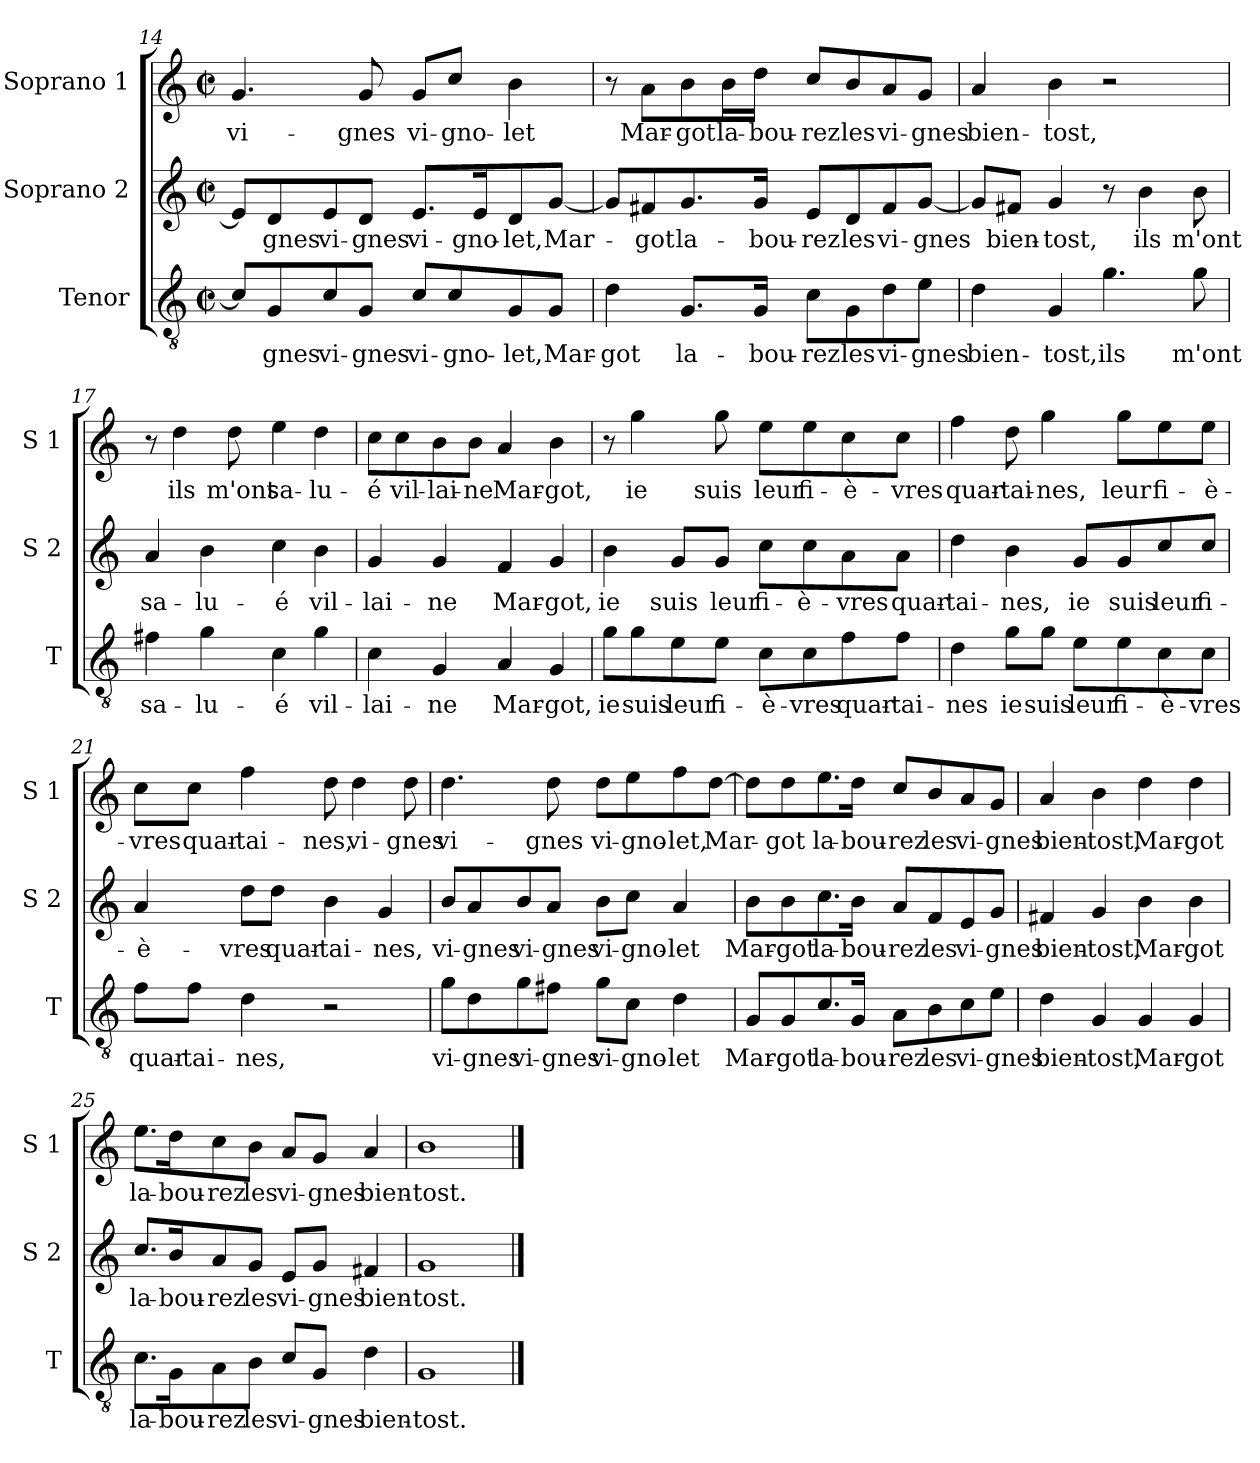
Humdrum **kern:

**kern	**text	**kern	**text	**kern	**text
*part3	*part3	*part2	*part2	*part1	*part1
*staff3	*staff3	*staff2	*staff2	*staff1	*staff1
*I"Tenor	*	*I"Soprano 2	*	*I"Soprano 1	*
*I'T	*	*I'S 2	*	*I'S 1	*
*clefGv2	*	*clefG2	*	*clefG2	*
*k[]	*	*k[]	*	*k[]	*
*C:	*	*C:	*	*C:	*
*M2/2	*	*M2/2	*	*M2/2	*
*met(c|)	*	*met(c|)	*	*met(c|)	*
=14	=14	=14	=14	=14	=14
!	!	!	!	!	!LO:LY:b
8c/L]	.	8e/L]	.	4.g/	vi-
!	!LO:LY:b	!	!LO:LY:b	!	!
8G/	-gnes	8d/	-gnes	.	.
!	!LO:LY:b	!	!LO:LY:b	!	!
8c/	vi-	8e/	vi-	.	.
!	!LO:LY:b	!	!LO:LY:b	!	!LO:LY:b
8G/J	-gnes	8d/J	-gnes	8g/	-gnes
!	!LO:LY:b	!	!LO:LY:b	!	!LO:LY:b
8c/L	vi-	8.e/L	vi-	8g/L	vi-
!	!LO:LY:b	!	!	!	!LO:LY:b
8c/	-gno-	.	.	8cc/J	-gno-
!	!	!	!LO:LY:b	!	!
.	.	16e/K	-gno-	.	.
!	!LO:LY:b	!	!LO:LY:b	!	!LO:LY:b
8G/	-let,	8d/	-let,	4b\	-let
!	!LO:LY:b	!	!LO:LY:b	!	!
8G/J	Mar-	[8g/J	Mar-	.	.
!!LO:LB:g=z
=15	=15	=15	=15	=15	=15
!	!LO:LY:b	!	!	!	!
4d\	-got	8g/L]	.	8r	.
!	!	!	!LO:LY:b	!	!LO:LY:b
.	.	8f#X/	-got	8a\L	Mar-
!	!LO:LY:b	!	!LO:LY:b	!	!LO:LY:b
8.G/L	la-	8.g/	la-	8b\	-got
!	!	!	!	!	!LO:LY:b
.	.	.	.	16b\L	la-
!	!LO:LY:b	!	!LO:LY:b	!	!LO:LY:b
16G/Jk	-bou-	16g/Jk	-bou-	16dd\JJ	-bou-
!	!LO:LY:b	!	!LO:LY:b	!	!LO:LY:b
8c\L	-rez	8e/L	-rez	8cc/L	-rez
!	!LO:LY:b	!	!LO:LY:b	!	!LO:LY:b
8G\	les	8d/	les	8b/	les
!	!LO:LY:b	!	!LO:LY:b	!	!LO:LY:b
8d\	vi-	8f#/	vi-	8a/	vi-
!	!LO:LY:b	!	!LO:LY:b	!	!LO:LY:b
8e\J	-gnes	[8g/J	-gnes	8g/J	-gnes
=16	=16	=16	=16	=16	=16
!	!LO:LY:b	!	!	!	!LO:LY:b
4d\	bien-	8g/L]	.	4a/	bien-
!	!	!	!LO:LY:b	!	!
.	.	8f#X/J	bien-	.	.
!	!LO:LY:b	!	!LO:LY:b	!	!LO:LY:b
4G/	-tost,	4g/	-tost,	4b\	-tost,
!	!LO:LY:b	!	!	!	!
4.g\	ils	8r	.	2r	.
!	!	!	!LO:LY:b	!	!
.	.	4b\	ils	.	.
!	!LO:LY:b	!	!LO:LY:b	!	!
8g\	m'ont	8b\	m'ont	.	.
=17	=17	=17	=17	=17	=17
!	!LO:LY:b	!	!LO:LY:b	!	!
4f#X\	sa-	4a/	sa-	8r	.
!	!	!	!	!	!LO:LY:b
.	.	.	.	4dd\	ils
!	!LO:LY:b	!	!LO:LY:b	!	!
4g\	-lu-	4b\	-lu-	.	.
!	!	!	!	!	!LO:LY:b
.	.	.	.	8dd\	m'ont
!	!LO:LY:b	!	!LO:LY:b	!	!LO:LY:b
4c\	-é	4cc\	-é	4ee\	sa-
!	!LO:LY:b	!	!LO:LY:b	!	!LO:LY:b
4g\	vil-	4b\	vil-	4dd\	-lu-
=18	=18	=18	=18	=18	=18
!	!LO:LY:b	!	!LO:LY:b	!	!LO:LY:b
4c\	-lai-	4g/	-lai-	8cc\L	-é
!	!	!	!	!	!LO:LY:b
.	.	.	.	8cc\	vil-
!	!LO:LY:b	!	!LO:LY:b	!	!LO:LY:b
4G/	-ne	4g/	-ne	8b\	-lai-
!	!	!	!	!	!LO:LY:b
.	.	.	.	8b\J	-ne
!	!LO:LY:b	!	!LO:LY:b	!	!LO:LY:b
4A/	Mar-	4f/	Mar-	4a/	Mar-
!	!LO:LY:b	!	!LO:LY:b	!	!LO:LY:b
4G/	-got,	4g/	-got,	4b\	-got,
!!LO:LB:g=z
=19	=19	=19	=19	=19	=19
!	!LO:LY:b	!	!LO:LY:b	!	!
8g\L	ie	4b\	ie	8r	.
!	!LO:LY:b	!	!	!	!LO:LY:b
8g\	suis	.	.	4gg\	ie
!	!LO:LY:b	!	!LO:LY:b	!	!
8e\	leur	8g/L	suis	.	.
!	!LO:LY:b	!	!LO:LY:b	!	!LO:LY:b
8e\J	fi-	8g/J	leur	8gg\	suis
!	!LO:LY:b	!	!LO:LY:b	!	!LO:LY:b
8c\L	-è-	8cc\L	fi-	8ee\L	leur
!	!LO:LY:b	!	!LO:LY:b	!	!LO:LY:b
8c\	-vres	8cc\	-è-	8ee\	fi-
!	!LO:LY:b	!	!LO:LY:b	!	!LO:LY:b
8f\	quar-	8a\	-vres	8cc\	-è-
!	!LO:LY:b	!	!LO:LY:b	!	!LO:LY:b
8f\J	-tai-	8a\J	quar-	8cc\J	-vres
=20	=20	=20	=20	=20	=20
!	!LO:LY:b	!	!LO:LY:b	!	!LO:LY:b
4d\	-nes	4dd\	-tai-	4ff\	quar-
!	!LO:LY:b	!	!LO:LY:b	!	!LO:LY:b
8g\L	ie	4b\	-nes,	8dd\	-tai-
!	!LO:LY:b	!	!	!	!LO:LY:b
8g\J	suis	.	.	4gg\	-nes,
!	!LO:LY:b	!	!LO:LY:b	!	!
8e\L	leur	8g/L	ie	.	.
!	!LO:LY:b	!	!LO:LY:b	!	!LO:LY:b
8e\	fi-	8g/	suis	8gg\L	leur
!	!LO:LY:b	!	!LO:LY:b	!	!LO:LY:b
8c\	-è-	8cc/	leur	8ee\	fi-
!	!LO:LY:b	!	!LO:LY:b	!	!LO:LY:b
8c\J	-vres	8cc/J	fi-	8ee\J	-è-
=21	=21	=21	=21	=21	=21
!	!LO:LY:b	!	!LO:LY:b	!	!LO:LY:b
8f\L	quar-	4a/	-è-	8cc\L	-vres
!	!LO:LY:b	!	!	!	!LO:LY:b
8f\J	-tai-	.	.	8cc\J	quar-
!	!LO:LY:b	!	!LO:LY:b	!	!LO:LY:b
4d\	-nes,	8dd\L	-vres	4ff\	-tai-
!	!	!	!LO:LY:b	!	!
.	.	8dd\J	quar-	.	.
!	!	!	!LO:LY:b	!	!LO:LY:b
2r	.	4b\	-tai-	8dd\	-nes,
!	!	!	!	!	!LO:LY:b
.	.	.	.	4dd\	vi-
!	!	!	!LO:LY:b	!	!
.	.	4g/	-nes,	.	.
!	!	!	!	!	!LO:LY:b
.	.	.	.	8dd\	-gnes
=22	=22	=22	=22	=22	=22
!	!LO:LY:b	!	!LO:LY:b	!	!LO:LY:b
8g\L	vi-	8b/L	vi-	4.dd\	vi-
!	!LO:LY:b	!	!LO:LY:b	!	!
8d\	-gnes	8a/	-gnes	.	.
!	!LO:LY:b	!	!LO:LY:b	!	!
8g\	vi-	8b/	vi-	.	.
!	!LO:LY:b	!	!LO:LY:b	!	!LO:LY:b
8f#X\J	-gnes	8a/J	-gnes	8dd\	-gnes
!	!LO:LY:b	!	!LO:LY:b	!	!LO:LY:b
8g\L	vi-	8b\L	vi-	8dd\L	vi-
!	!LO:LY:b	!	!LO:LY:b	!	!LO:LY:b
8c\J	-gno-	8cc\J	-gno-	8ee\	-gno-
!	!LO:LY:b	!	!LO:LY:b	!	!LO:LY:b
4d\	-let	4a/	-let	8ff\	-let,
!	!	!	!	!	!LO:LY:b
.	.	.	.	[8dd\J	Mar-
!!LO:LB:g=z
=23	=23	=23	=23	=23	=23
!	!LO:LY:b	!	!LO:LY:b	!	!
8G/L	Mar-	8b\L	Mar-	8dd\L]	.
!	!LO:LY:b	!	!LO:LY:b	!	!LO:LY:b
8G/	-got	8b\	-got	8dd\	-got
!	!LO:LY:b	!	!LO:LY:b	!	!LO:LY:b
8.c/	la-	8.cc\	la-	8.ee\	la-
!	!LO:LY:b	!	!LO:LY:b	!	!LO:LY:b
16G/Jk	-bou-	16b\Jk	-bou-	16dd\Jk	-bou-
!	!LO:LY:b	!	!LO:LY:b	!	!LO:LY:b
8A\L	-rez	8a/L	-rez	8cc/L	-rez
!	!LO:LY:b	!	!LO:LY:b	!	!LO:LY:b
8B\	les	8f/	les	8b/	les
!	!LO:LY:b	!	!LO:LY:b	!	!LO:LY:b
8c\	vi-	8e/	vi-	8a/	vi-
!	!LO:LY:b	!	!LO:LY:b	!	!LO:LY:b
8e\J	-gnes	8g/J	-gnes	8g/J	-gnes
=24	=24	=24	=24	=24	=24
!	!LO:LY:b	!	!LO:LY:b	!	!LO:LY:b
4d\	bien-	4f#X/	bien-	4a/	bien-
!	!LO:LY:b	!	!LO:LY:b	!	!LO:LY:b
4G/	-tost,	4g/	-tost,	4b\	-tost,
!	!LO:LY:b	!	!LO:LY:b	!	!LO:LY:b
4G/	Mar-	4b\	Mar-	4dd\	Mar-
!	!LO:LY:b	!	!LO:LY:b	!	!LO:LY:b
4G/	-got	4b\	-got	4dd\	-got
=25	=25	=25	=25	=25	=25
!	!LO:LY:b	!	!LO:LY:b	!	!LO:LY:b
8.c\L	la-	8.cc/L	la-	8.ee\L	la-
!	!LO:LY:b	!	!LO:LY:b	!	!LO:LY:b
16G\K	-bou-	16b/K	-bou-	16dd\K	-bou-
!	!LO:LY:b	!	!LO:LY:b	!	!LO:LY:b
8A\	-rez	8a/	-rez	8cc\	-rez
!	!LO:LY:b	!	!LO:LY:b	!	!LO:LY:b
8B\J	les	8g/J	les	8b\J	les
!	!LO:LY:b	!	!LO:LY:b	!	!LO:LY:b
8c/L	vi-	8e/L	vi-	8a/L	vi-
!	!LO:LY:b	!	!LO:LY:b	!	!LO:LY:b
8G/J	-gnes	8g/J	-gnes	8g/J	-gnes
!	!LO:LY:b	!	!LO:LY:b	!	!LO:LY:b
4d\	bien-	4f#X/	bien-	4a/	bien-
=26	=26	=26	=26	=26	=26
!	!LO:LY:b	!	!LO:LY:b	!	!LO:LY:b
1G	-tost.	1g	-tost.	1b	-tost.
==	==	==	==	==	==
*-	*-	*-	*-	*-	*-
